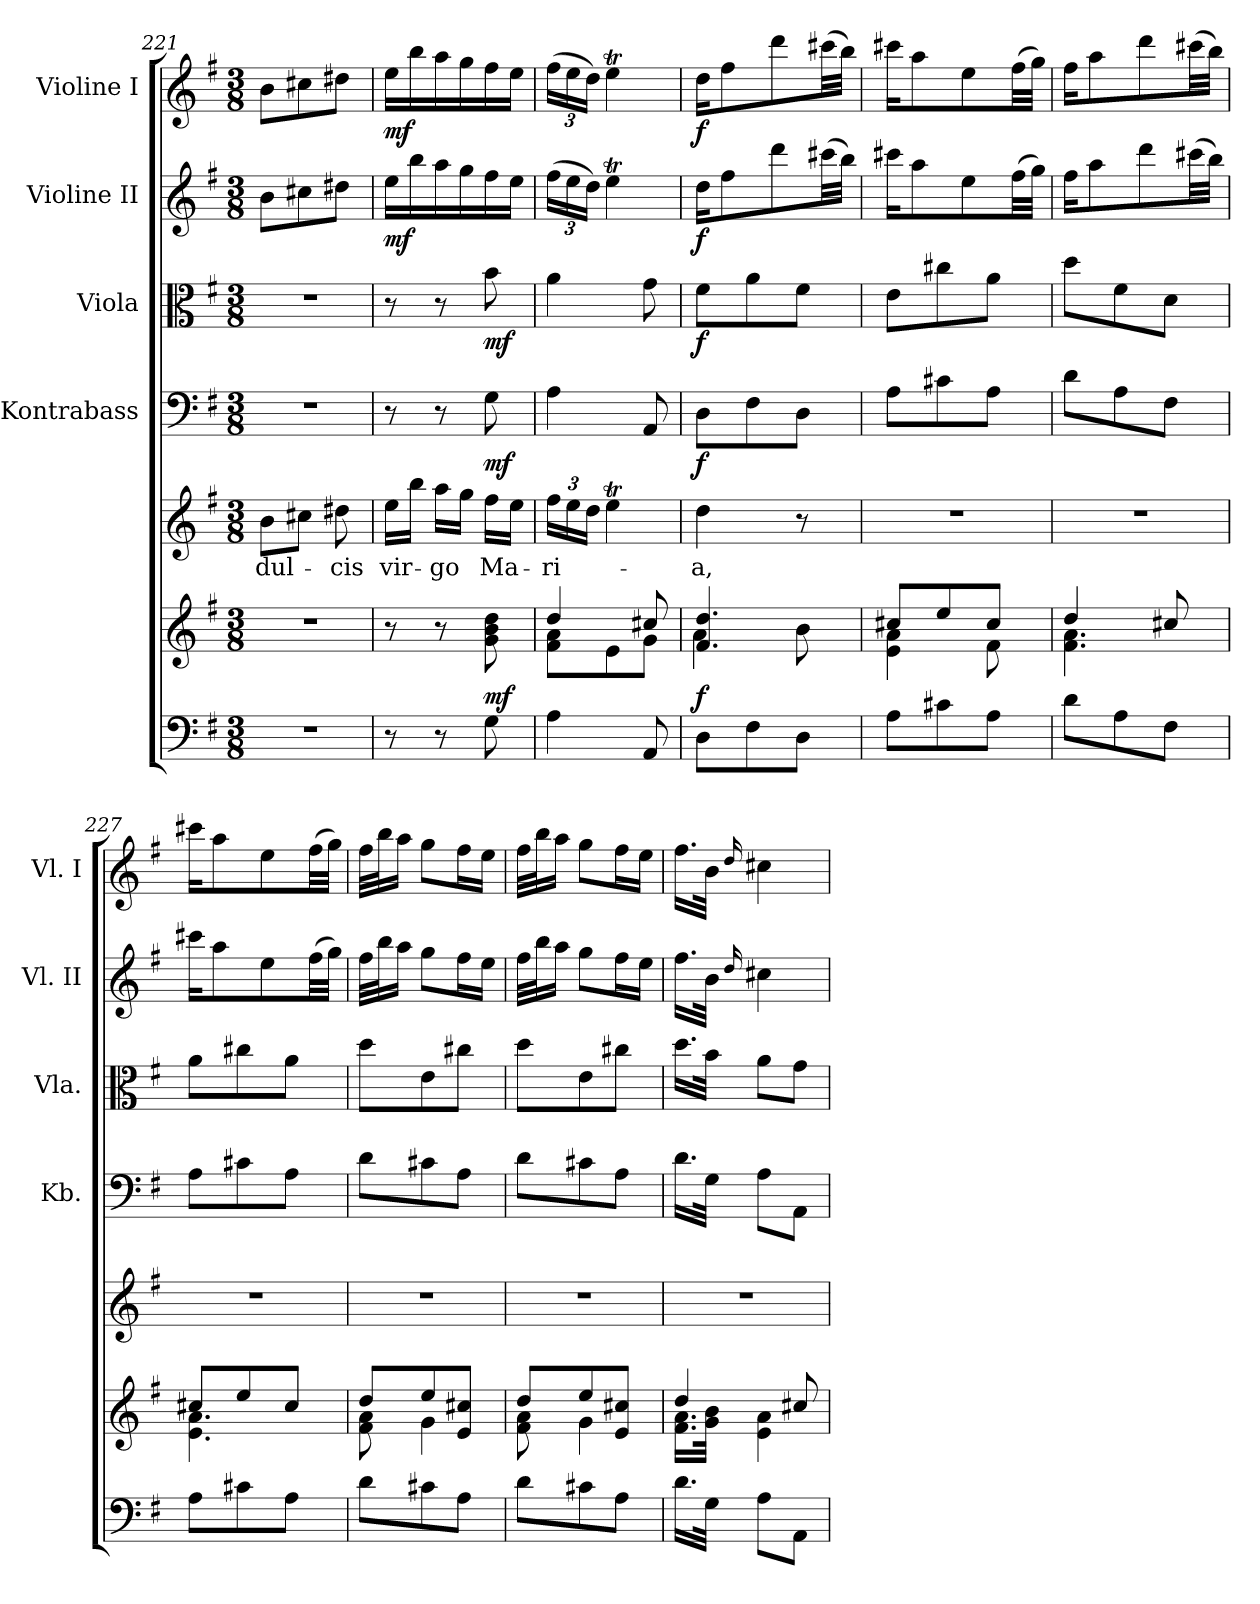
**kern	**kern	**dynam	**kern	**text	**kern	**dynam	**kern	**dynam	**kern	**dynam	**kern	**dynam
*part6	*part6	*part6	*part5	*part5	*part4	*part4	*part3	*part3	*part2	*part2	*part1	*part1
*staff7	*staff6	*staff6/7	*staff5	*staff5	*staff4	*staff4	*staff3	*staff3	*staff2	*staff2	*staff1	*staff1
*	*	*	*	*	*I"Kontrabass	*	*I"Viola	*	*I"Violine II	*	*I"Violine I	*
*	*	*	*	*	*I'Kb.	*	*I'Vla.	*	*I'Vl. II	*	*I'Vl. I	*
!!LO:LB:g=z
*clefF4	*clefG2	*	*clefG2	*	*clefF4	*	*clefC3	*	*clefG2	*	*clefG2	*
*	*	*	*	*	*ITrd7c12	*	*	*	*	*	*	*
*k[f#]	*k[f#]	*	*k[f#]	*	*k[f#]	*	*k[f#]	*	*k[f#]	*	*k[f#]	*
*G:	*G:	*	*G:	*	*G:	*	*G:	*	*G:	*	*G:	*
*M3/8	*M3/8	*	*M3/8	*	*M3/8	*	*M3/8	*	*M3/8	*	*M3/8	*
=221	=221	=221	=221	=221	=221	=221	=221	=221	=221	=221	=221	=221
!	!	!	!	!LO:LY:b	!	!	!	!	!	!	!	!
4.r	4.r	.	8b\L	dul-	4.r	.	4.r	.	8b\L	.	8b\L	.
.	.	.	8cc#X\J	.	.	.	.	.	8cc#X\	.	8cc#X\	.
!	!	!	!	!LO:LY:b	!	!	!	!	!	!	!	!
.	.	.	8dd#X\	-cis	.	.	.	.	8dd#X\J	.	8dd#X\J	.
=222	=222	=222	=222	=222	=222	=222	=222	=222	=222	=222	=222	=222
!	!	!	!	!LO:LY:b	!	!	!	!	!	!LO:DY:b	!	!LO:DY:b
8r	8r	.	16ee\LL	vir-	8r	.	8r	.	16ee\LL	mf	16ee\LL	mf
.	.	.	16bb\JJ	.	.	.	.	.	16bb\	.	16bb\	.
!	!	!	!	!LO:LY:b	!	!	!	!	!	!	!	!
8r	8r	.	16aa\LL	-go	8r	.	8r	.	16aa\	.	16aa\	.
.	.	.	16gg\JJ	.	.	.	.	.	16gg\	.	16gg\	.
!	!	!LO:DY:a=2	!	!LO:LY:b	!	!LO:DY:b	!	!LO:DY:b	!	!	!	!
8G\	8g\ 8b\ 8dd\	mf	16ff#\LL	Ma-	8GG\	mf	8b\	mf	16ff#\	.	16ff#\	.
.	.	.	16ee\JJ	.	.	.	.	.	16ee\JJ	.	16ee\JJ	.
=223	=223	=223	=223	=223	=223	=223	=223	=223	=223	=223	=223	=223
*	*^	*	*	*	*	*	*	*	*	*	*	*
!	!	!	!	!	!LO:LY:b	!	!	!	!	!	!	!	!
4A\	4dd/	8f#\ 8a\L	.	24ff#\LL	-ri-	4AA\	.	4a\	.	(>24ff#\LL	.	(>24ff#\LL	.
.	.	.	.	24ee\	.	.	.	.	.	24ee\	.	24ee\	.
.	.	.	.	24dd\JJ	.	.	.	.	.	24dd\JJ)	.	24dd\JJ)	.
.	.	8e\	.	4eeT\	.	.	.	.	.	4eeT\	.	4eeT\	.
8AA/	8cc#X/	8g\J	.	.	.	8AAA/	.	8g\	.	.	.	.	.
=224	=224	=224	=224	=224	=224	=224	=224	=224	=224	=224	=224	=224	=224
!	!	!	!LO:DY:a=2	!	!LO:LY:b	!	!LO:DY:b	!	!LO:DY:b	!	!LO:DY:b	!	!LO:DY:b
8D\L	4.f#/ 4.dd/	4a\	f	4dd\	-a,	8DD\L	f	8f#\L	f	16dd\KL	f	16dd\KL	f
.	.	.	.	.	.	.	.	.	.	8ff#\	.	8ff#\	.
8F#\	.	.	.	.	.	8FF#\	.	8a\	.	.	.	.	.
.	.	.	.	.	.	.	.	.	.	8ddd\	.	8ddd\	.
8D\J	.	8b\	.	8r	.	8DD\J	.	8f#\J	.	.	.	.	.
.	.	.	.	.	.	.	.	.	.	(>32ccc#X\LL	.	(>32ccc#X\LL	.
.	.	.	.	.	.	.	.	.	.	32bb\JJJ)	.	32bb\JJJ)	.
=225	=225	=225	=225	=225	=225	=225	=225	=225	=225	=225	=225	=225	=225
8A\L	8cc#X/L	4e\ 4a\	.	4.r	.	8AA\L	.	8e\L	.	16ccc#X\KL	.	16ccc#X\KL	.
.	.	.	.	.	.	.	.	.	.	8aa\	.	8aa\	.
8c#X\	8ee/	.	.	.	.	8C#X\	.	8cc#X\	.	.	.	.	.
.	.	.	.	.	.	.	.	.	.	8ee\	.	8ee\	.
8A\J	8cc#/J	8f#\	.	.	.	8AA\J	.	8a\J	.	.	.	.	.
.	.	.	.	.	.	.	.	.	.	(>32ff#\LL	.	(>32ff#\LL	.
.	.	.	.	.	.	.	.	.	.	32gg\JJJ)	.	32gg\JJJ)	.
=226	=226	=226	=226	=226	=226	=226	=226	=226	=226	=226	=226	=226	=226
8d\L	4dd/	4.f#\ 4.a\	.	4.r	.	8D\L	.	8dd\L	.	16ff#\KL	.	16ff#\KL	.
.	.	.	.	.	.	.	.	.	.	8aa\	.	8aa\	.
8A\	.	.	.	.	.	8AA\	.	8f#\	.	.	.	.	.
.	.	.	.	.	.	.	.	.	.	8ddd\	.	8ddd\	.
8F#\J	8cc#X/	.	.	.	.	8FF#\J	.	8d\J	.	.	.	.	.
.	.	.	.	.	.	.	.	.	.	(>32ccc#X\LL	.	(>32ccc#X\LL	.
.	.	.	.	.	.	.	.	.	.	32bb\JJJ)	.	32bb\JJJ)	.
=227	=227	=227	=227	=227	=227	=227	=227	=227	=227	=227	=227	=227	=227
8A\L	8cc#X/L	4.e\ 4.a\	.	4.r	.	8AA\L	.	8a\L	.	16ccc#X\KL	.	16ccc#X\KL	.
.	.	.	.	.	.	.	.	.	.	8aa\	.	8aa\	.
8c#X\	8ee/	.	.	.	.	8C#X\	.	8cc#X\	.	.	.	.	.
.	.	.	.	.	.	.	.	.	.	8ee\	.	8ee\	.
8A\J	8cc#/J	.	.	.	.	8AA\J	.	8a\J	.	.	.	.	.
.	.	.	.	.	.	.	.	.	.	(>32ff#\LL	.	(>32ff#\LL	.
.	.	.	.	.	.	.	.	.	.	32gg\JJJ)	.	32gg\JJJ)	.
!!LO:PB:g=z
=228	=228	=228	=228	=228	=228	=228	=228	=228	=228	=228	=228	=228	=228
8d\L	8dd/L	8f#\ 8a\	.	4.r	.	8D\L	.	8dd\L	.	32ff#\LLL	.	32ff#\LLL	.
.	.	.	.	.	.	.	.	.	.	32bb\J	.	32bb\J	.
.	.	.	.	.	.	.	.	.	.	16aa\JJ	.	16aa\JJ	.
8c#X\	8ee/	4g\	.	.	.	8C#X\	.	8e\	.	8gg\L	.	8gg\L	.
8A\J	8e/ 8cc#X/J	.	.	.	.	8AA\J	.	8cc#X\J	.	16ff#\L	.	16ff#\L	.
.	.	.	.	.	.	.	.	.	.	16ee\JJ	.	16ee\JJ	.
=229	=229	=229	=229	=229	=229	=229	=229	=229	=229	=229	=229	=229	=229
8d\L	8dd/L	8f#\ 8a\	.	4.r	.	8D\L	.	8dd\L	.	32ff#\LLL	.	32ff#\LLL	.
.	.	.	.	.	.	.	.	.	.	32bb\J	.	32bb\J	.
.	.	.	.	.	.	.	.	.	.	16aa\JJ	.	16aa\JJ	.
8c#X\	8ee/	4g\	.	.	.	8C#X\	.	8e\	.	8gg\L	.	8gg\L	.
8A\J	8e/ 8cc#X/J	.	.	.	.	8AA\J	.	8cc#X\J	.	16ff#\L	.	16ff#\L	.
.	.	.	.	.	.	.	.	.	.	16ee\JJ	.	16ee\JJ	.
=230	=230	=230	=230	=230	=230	=230	=230	=230	=230	=230	=230	=230	=230
16.d\LL	4dd/	16.f#\ 16.a\LL	.	4.r	.	16.D\LL	.	16.dd\LL	.	16.ff#\LL	.	16.ff#\LL	.
32G\JJk	.	32g\ 32b\JJk	.	.	.	32GG\JJk	.	32b\JJk	.	32b\JJk	.	32b\JJk	.
.	.	.	.	.	.	.	.	.	.	16qqdd/	.	16qqdd/	.
8A\L	.	4e\ 4a\	.	.	.	8AA\L	.	8a\L	.	4cc#X\	.	4cc#X\	.
8AA\J	8cc#X/	.	.	.	.	8AAA\J	.	8g\J	.	.	.	.	.
*	*v	*v	*	*	*	*	*	*	*	*	*	*	*
=	=	=	=	=	=	=	=	=	=	=	=	=
*-	*-	*-	*-	*-	*-	*-	*-	*-	*-	*-	*-	*-
